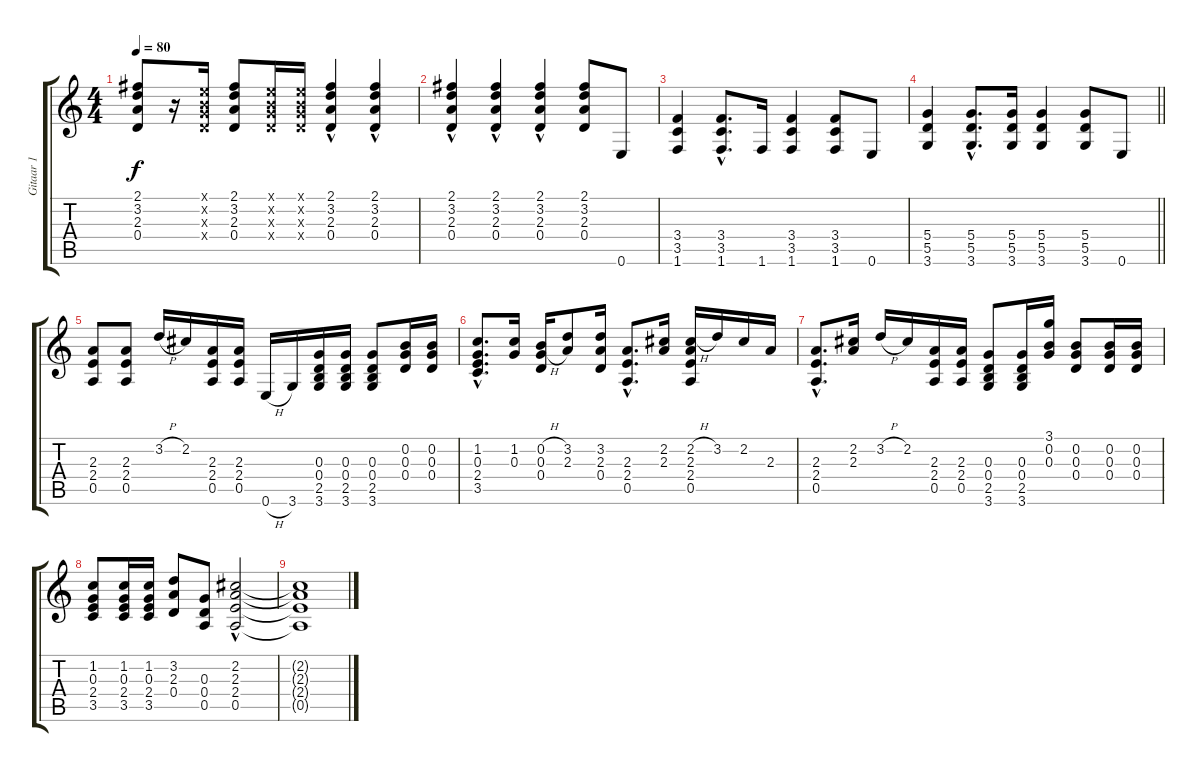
\track ("Gitaar 1" "Gitaar 1") {instrument distortionguitar}
\staff {score tabs}
\tuning (E4 B3 G3 D3 A2 E2) {hide}
\ts (4 4)
\tempo 80
\clef g2
\ks c
(2.1 3.2 2.3 0.4).8{dy f} r.16 (0.1{x} 0.2{x} 0.3{x} 0.4{x}).16 (2.1 3.2 2.3 0.4).8 (0.1{x} 0.2{x} 0.3{x} 0.4{x}).16 (0.1{x} 0.2{x} 0.3{x} 0.4{x}).16 (2.1{hac} 3.2{hac} 2.3{hac} 0.4{hac}).4 (2.1{hac} 3.2{hac} 2.3{hac} 0.4{hac}).4 |
(2.1{hac} 3.2{hac} 2.3{hac} 0.4{hac}).4 (2.1{hac} 3.2{hac} 2.3{hac} 0.4{hac}).4 (2.1{hac} 3.2{hac} 2.3{hac} 0.4{hac}).4 (2.1 3.2 2.3 0.4).8 0.6.8 |
(3.4 3.5 1.6).4 (3.4{hac} 3.5{hac} 1.6{hac}).8{d} 1.6.16 (3.4 3.5 1.6).4 (3.4 3.5 1.6).8 0.6.8 |
\barLineRight lightlight
(5.4 5.5 3.6).4 (5.4{hac} 5.5{hac} 3.6{hac}).8{d} (5.4 5.5 3.6).16 (5.4 5.5 3.6).4 (5.4 5.5 3.6).8 0.6.8 |
(2.3 2.4 0.5).8 (2.3 2.4 0.5).8 3.2{h}.16 2.2.16 (2.3 2.4 0.5).16 (2.3 2.4 0.5).16 0.6{h}.16 3.6.16 (0.3 0.4 2.5 3.6).16 (0.3 0.4 2.5 3.6).16 (0.3 0.4 2.5 3.6).8 (0.2 0.3 0.4).16 (0.2 0.3 0.4).16 |
(1.2{hac} 0.3{hac} 2.4{hac} 3.5{hac}).8{d} (1.2 0.3).16 (0.2{h} 0.3{h} 0.4).16 (3.2 2.3).8 (3.2 2.3 0.4).16 (2.3{hac} 2.4{hac} 0.5{hac}).8{d} (2.2 2.3).16 (2.2{h} 2.3 2.4 0.5).16 3.2.16 2.2.16 2.3.16 |
(2.3{hac} 2.4{hac} 0.5{hac}).8{d} (2.2 2.3).16 3.2{h}.16 2.2.16 (2.3 2.4 0.5).16 (2.3 2.4 0.5).16 (0.3 0.4 2.5 3.6).8 (0.3 0.4 2.5 3.6).16 (3.1 0.2 0.3).16 (0.2 0.3 0.4).8 (0.2 0.3 0.4).16 (0.2 0.3 0.4).16 |
(1.2 0.3 2.4 3.5).8 (1.2 0.3 2.4 3.5).16 (1.2 0.3 2.4 3.5).16 (3.2 2.3 0.4).8 (0.3 0.4 0.5).8 (2.2{hac} 2.3{hac} 2.4{hac} 0.5{hac}).2 |
(2.2{t} 2.3{t} 2.4{t} 0.5{t}).1
